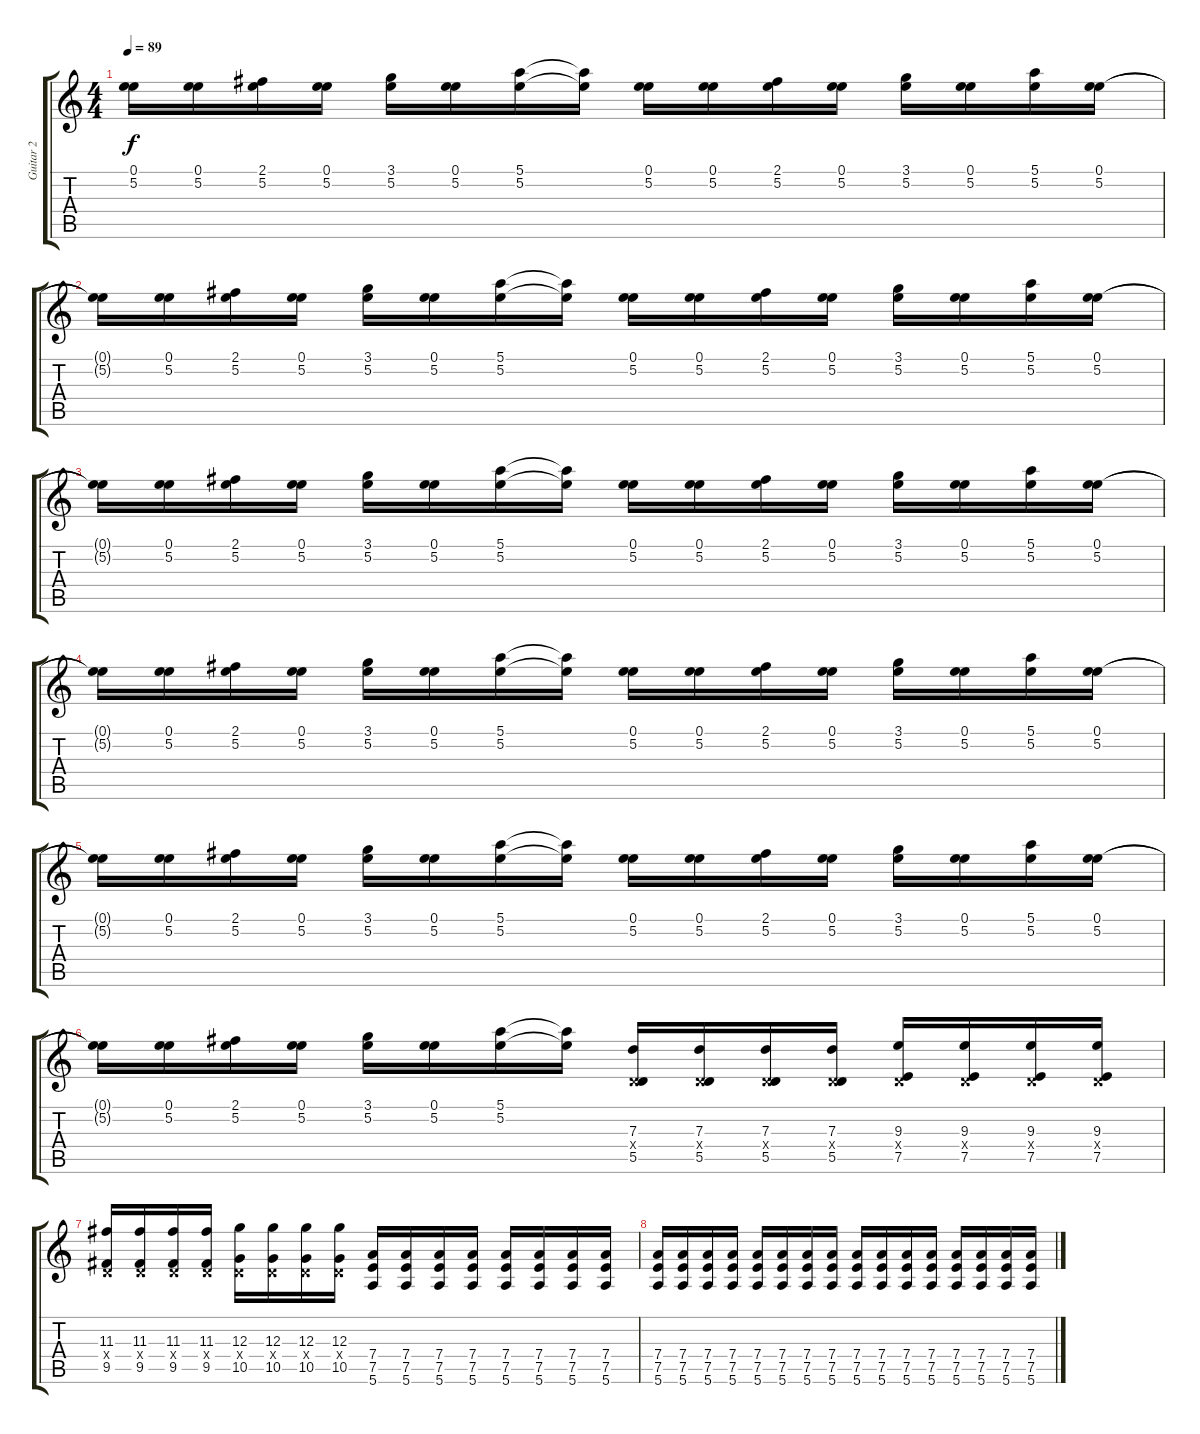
\track ("Guitar 2" "Guitar 2") {instrument distortionguitar}
\staff {score tabs}
\tuning (E4 B3 G3 D3 A2 E2) {hide}
\ts (4 4)
\tempo 89
\clef g2
\ks c
(0.1{t} 5.2{t}).16{dy f} (0.1 5.2).16 (2.1 5.2).16 (0.1 5.2).16 (3.1 5.2).16 (0.1 5.2).16 (5.1 5.2).16 (5.1{t} 5.2{t}).16 (0.1 5.2).16 (0.1 5.2).16 (2.1 5.2).16 (0.1 5.2).16 (3.1 5.2).16 (0.1 5.2).16 (5.1 5.2).16 (0.1 5.2).16 |
(0.1{t} 5.2{t}).16 (0.1 5.2).16 (2.1 5.2).16 (0.1 5.2).16 (3.1 5.2).16 (0.1 5.2).16 (5.1 5.2).16 (5.1{t} 5.2{t}).16 (0.1 5.2).16 (0.1 5.2).16 (2.1 5.2).16 (0.1 5.2).16 (3.1 5.2).16 (0.1 5.2).16 (5.1 5.2).16 (0.1 5.2).16 |
(0.1{t} 5.2{t}).16 (0.1 5.2).16 (2.1 5.2).16 (0.1 5.2).16 (3.1 5.2).16 (0.1 5.2).16 (5.1 5.2).16 (5.1{t} 5.2{t}).16 (0.1 5.2).16 (0.1 5.2).16 (2.1 5.2).16 (0.1 5.2).16 (3.1 5.2).16 (0.1 5.2).16 (5.1 5.2).16 (0.1 5.2).16 |
(0.1{t} 5.2{t}).16 (0.1 5.2).16 (2.1 5.2).16 (0.1 5.2).16 (3.1 5.2).16 (0.1 5.2).16 (5.1 5.2).16 (5.1{t} 5.2{t}).16 (0.1 5.2).16 (0.1 5.2).16 (2.1 5.2).16 (0.1 5.2).16 (3.1 5.2).16 (0.1 5.2).16 (5.1 5.2).16 (0.1 5.2).16 |
(0.1{t} 5.2{t}).16 (0.1 5.2).16 (2.1 5.2).16 (0.1 5.2).16 (3.1 5.2).16 (0.1 5.2).16 (5.1 5.2).16 (5.1{t} 5.2{t}).16 (0.1 5.2).16 (0.1 5.2).16 (2.1 5.2).16 (0.1 5.2).16 (3.1 5.2).16 (0.1 5.2).16 (5.1 5.2).16 (0.1 5.2).16 |
(0.1{t} 5.2{t}).16 (0.1 5.2).16 (2.1 5.2).16 (0.1 5.2).16 (3.1 5.2).16 (0.1 5.2).16 (5.1 5.2).16 (5.1{t} 5.2{t}).16 (7.3 0.4{x} 5.5).16 (7.3 0.4{x} 5.5).16 (7.3 0.4{x} 5.5).16 (7.3 0.4{x} 5.5).16 (9.3 0.4{x} 7.5).16 (9.3 0.4{x} 7.5).16 (9.3 0.4{x} 7.5).16 (9.3 0.4{x} 7.5).16 |
(11.3 0.4{x} 9.5).16 (11.3 0.4{x} 9.5).16 (11.3 0.4{x} 9.5).16 (11.3 0.4{x} 9.5).16 (12.3 0.4{x} 10.5).16 (12.3 0.4{x} 10.5).16 (12.3 0.4{x} 10.5).16 (12.3 0.4{x} 10.5).16 (7.4 7.5 5.6).16 (7.4 7.5 5.6).16 (7.4 7.5 5.6).16 (7.4 7.5 5.6).16 (7.4 7.5 5.6).16 (7.4 7.5 5.6).16 (7.4 7.5 5.6).16 (7.4 7.5 5.6).16 |
(7.4 7.5 5.6).16 (7.4 7.5 5.6).16 (7.4 7.5 5.6).16 (7.4 7.5 5.6).16 (7.4 7.5 5.6).16 (7.4 7.5 5.6).16 (7.4 7.5 5.6).16 (7.4 7.5 5.6).16 (7.4 7.5 5.6).16 (7.4 7.5 5.6).16 (7.4 7.5 5.6).16 (7.4 7.5 5.6).16 (7.4 7.5 5.6).16 (7.4 7.5 5.6).16 (7.4 7.5 5.6).16 (7.4 7.5 5.6).16
